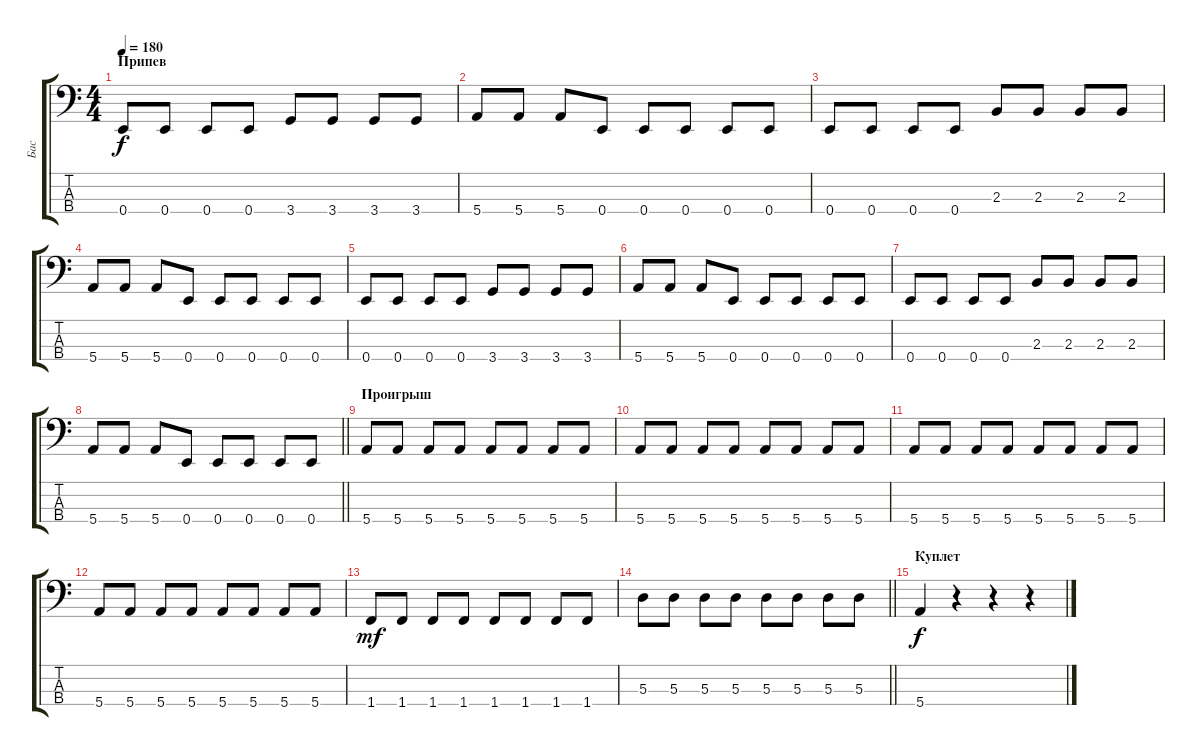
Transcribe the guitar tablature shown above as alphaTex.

\track ("Бас" "Бас") {instrument electricbassfinger}
\staff {score tabs}
\tuning (G2 D2 A1 E1) {hide}
\ts (4 4)
\section ("" "Припев")
\tempo 180
\clef f4
\ks c
0.4.8{dy f} 0.4.8 0.4.8 0.4.8 3.4.8 3.4.8 3.4.8 3.4.8 |
5.4.8 5.4.8 5.4.8 0.4.8 0.4.8 0.4.8 0.4.8 0.4.8 |
0.4.8 0.4.8 0.4.8 0.4.8 2.3.8 2.3.8 2.3.8 2.3.8 |
5.4.8 5.4.8 5.4.8 0.4.8 0.4.8 0.4.8 0.4.8 0.4.8 |
0.4.8 0.4.8 0.4.8 0.4.8 3.4.8 3.4.8 3.4.8 3.4.8 |
5.4.8 5.4.8 5.4.8 0.4.8 0.4.8 0.4.8 0.4.8 0.4.8 |
0.4.8 0.4.8 0.4.8 0.4.8 2.3.8 2.3.8 2.3.8 2.3.8 |
\barLineRight lightlight
5.4.8 5.4.8 5.4.8 0.4.8 0.4.8 0.4.8 0.4.8 0.4.8 |
\section ("" "Проигрыш")
5.4.8 5.4.8 5.4.8 5.4.8 5.4.8 5.4.8 5.4.8 5.4.8 |
5.4.8 5.4.8 5.4.8 5.4.8 5.4.8 5.4.8 5.4.8 5.4.8 |
5.4.8 5.4.8 5.4.8 5.4.8 5.4.8 5.4.8 5.4.8 5.4.8 |
5.4.8 5.4.8 5.4.8 5.4.8 5.4.8 5.4.8 5.4.8 5.4.8 |
1.4.8{dy mf} 1.4.8 1.4.8 1.4.8 1.4.8 1.4.8 1.4.8 1.4.8 |
\barLineRight lightlight
5.3.8 5.3.8 5.3.8 5.3.8 5.3.8 5.3.8 5.3.8 5.3.8 |
\section ("" "Куплет")
5.4.4{dy f} r.4 r.4 r.4
